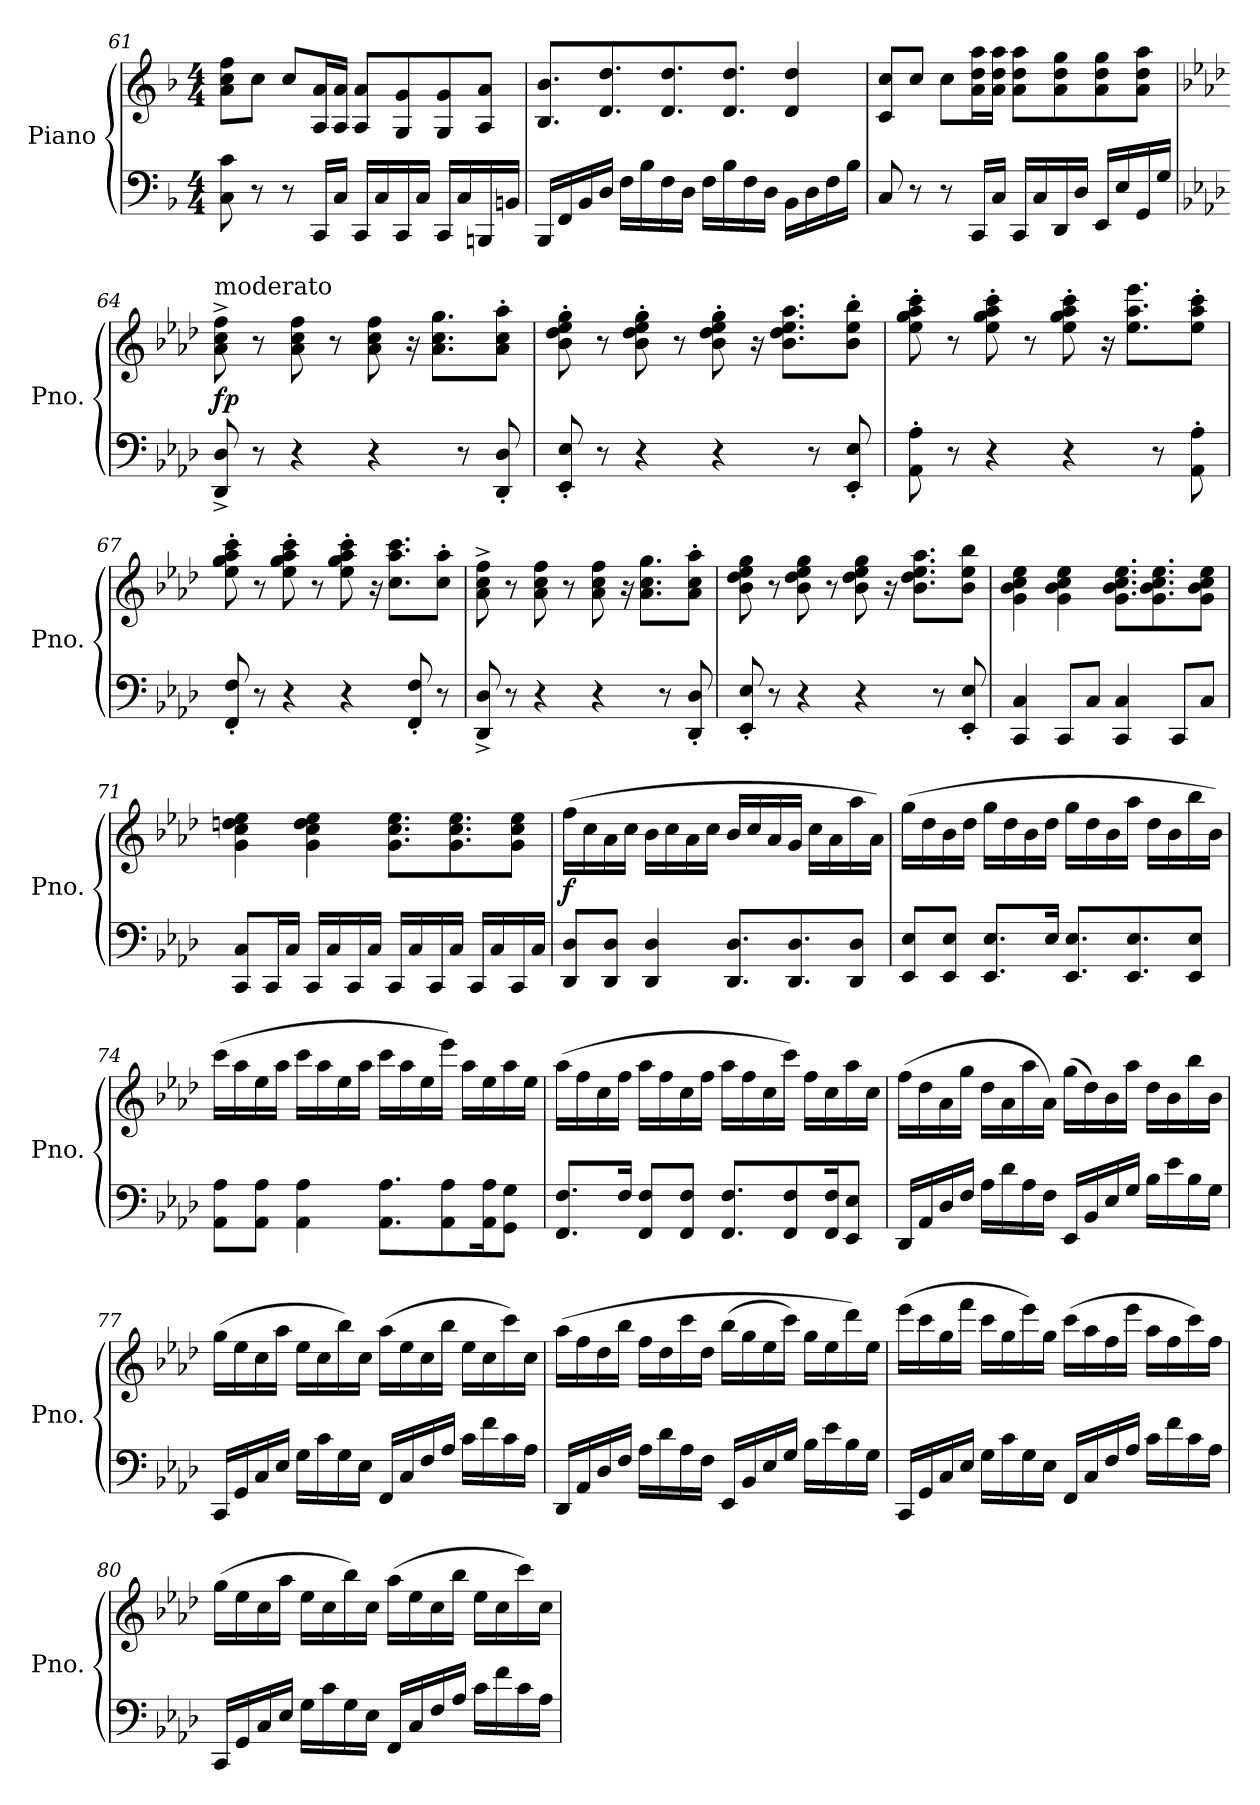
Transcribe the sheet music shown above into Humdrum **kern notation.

**kern	**kern	**dynam
*part1	*part1	*part1
*staff2	*staff1	*staff1/2
*I"Piano	*	*
*I'Pno.	*	*
*clefF4	*clefG2	*
*k[b-]	*k[b-]	*
*M4/4	*M4/4	*
=61	=61	=61
8C\ 8c\	8a\ 8cc\ 8ff\L	.
8r	8cc\J	.
8r	8cc/L	.
16CC/LL	16A/ 16a/L	.
16C/JJ	16A/ 16a/JJ	.
16CC/LL	8A/ 8a/L	.
16C/	.	.
16CC/	8G/ 8g/	.
16C/JJ	.	.
16CC/LL	8G/ 8g/	.
16C/	.	.
16BBBn/	8A/ 8a/J	.
16BBn/JJ	.	.
!!LO:LB:g=z
=62	=62	=62
16BBB-/LL	8.B-/ 8.b-/L	.
16FF/	.	.
16BB-/	.	.
16D/JJ	8.d/ 8.dd/	.
16F\LL	.	.
16B-\	.	.
16F\	8.d/ 8.dd/	.
16D\JJ	.	.
16F\LL	.	.
16B-\	8.d/ 8.dd/J	.
16F\	.	.
16D\JJ	.	.
16BB-\LL	4d/ 4dd/	.
16D\	.	.
16F\	.	.
16B-\JJ	.	.
=63	=63	=63
8C/	8c/ 8cc/L	.
8r	8cc/J	.
8r	8cc\L	.
16CC/LL	16a\ 16dd\ 16aa\L	.
16C/JJ	16a\ 16dd\ 16aa\JJ	.
16CC/LL	8a\ 8dd\ 8aa\L	.
16C/	.	.
16DD/	8a\ 8dd\ 8gg\	.
16D/JJ	.	.
16EE/LL	8a\ 8dd\ 8gg\	.
16E/	.	.
16GG/	8a\ 8dd\ 8aa\J	.
16G/JJ	.	.
=64	=64	=64
*k[b-e-a-d-]	*k[b-e-a-d-]	*
*	*MM95	*
!	!LO:TX:a:t=moderato	!
!	!	!LO:DY:b
8DD-/^ 8D-/^	8a-\^ 8cc\^ 8ff\^	fp
8r	8r	.
4r	8a-\ 8cc\ 8ff\	.
.	8r	.
4r	8a-\ 8cc\ 8ff\	.
.	16r	.
.	8.a-\ 8.cc\ 8.gg\L	.
8r	.	.
8DD-/' 8D-/'	8a-\' 8cc\' 8aa-\'J	.
!!LO:PB:g=z
=65	=65	=65
8EE-/' 8E-/'	8b-\' 8dd-\' 8ee-\' 8gg\'	.
8r	8r	.
4r	8b-\' 8dd-\' 8ee-\' 8gg\'	.
.	8r	.
4r	8b-\' 8dd-\' 8ee-\' 8gg\'	.
.	16r	.
.	8.b-\ 8.dd-\ 8.ee-\ 8.aa-\L	.
8r	.	.
8EE-/' 8E-/'	8b-\' 8ee-\' 8bb-\'J	.
=66	=66	=66
8AA-\' 8A-\'	8ee-\' 8gg\' 8aa-\' 8ccc\'	.
8r	8r	.
4r	8ee-\' 8gg\' 8aa-\' 8ccc\'	.
.	8r	.
4r	8ee-\' 8gg\' 8aa-\' 8ccc\'	.
.	16r	.
.	8.ee-\ 8.aa-\ 8.eee-\L	.
8r	.	.
8AA-\' 8A-\'	8ee-\' 8aa-\' 8ccc\'J	.
=67	=67	=67
8FF/' 8F/'	8ee-\' 8gg\' 8aa-\' 8ccc\'	.
8r	8r	.
4r	8ee-\' 8gg\' 8aa-\' 8ccc\'	.
.	8r	.
4r	8ee-\' 8gg\' 8aa-\' 8ccc\'	.
.	16r	.
.	8.cc\ 8.aa-\ 8.ccc\L	.
8FF/' 8F/'	.	.
8r	8cc\' 8aa-\'J	.
=68	=68	=68
8DD-/^ 8D-/^	8a-\^ 8cc\^ 8ff\^	.
8r	8r	.
4r	8a-\ 8cc\ 8ff\	.
.	8r	.
4r	8a-\ 8cc\ 8ff\	.
.	16r	.
.	8.a-\ 8.cc\ 8.gg\L	.
8r	.	.
8DD-/' 8D-/'	8a-\' 8cc\' 8aa-\'J	.
!!LO:LB:g=z
=69	=69	=69
8EE-/' 8E-/'	8b-\ 8dd-\ 8ee-\ 8gg\	.
8r	8r	.
4r	8b-\ 8dd-\ 8ee-\ 8gg\	.
.	8r	.
4r	8b-\ 8dd-\ 8ee-\ 8gg\	.
.	16r	.
.	8.b-\ 8.dd-\ 8.ee-\ 8.aa-\L	.
8r	.	.
8EE-/' 8E-/'	8b-\ 8ee-\ 8bb-\J	.
=70	=70	=70
4CC/ 4C/	4g\ 4b-\ 4cc\ 4ee-\	.
8CC/L	4g\ 4b-\ 4cc\ 4ee-\	.
8C/J	.	.
4CC/ 4C/	8.g\ 8.b-\ 8.cc\ 8.ee-\L	.
.	8.g\ 8.b-\ 8.cc\ 8.ee-\	.
8CC/L	.	.
8C/J	8g\ 8b-\ 8cc\ 8ee-\J	.
=71	=71	=71
*	*MM100	*
8CC/ 8C/L	4g\ 4cc\ 4ddn\ 4ee-\	.
16CC/L	.	.
16C/JJ	.	.
16CC/LL	4g\ 4cc\ 4dd\ 4ee-\	.
16C/	.	.
16CC/	.	.
16C/JJ	.	.
16CC/LL	8.g\ 8.cc\ 8.ee-\L	.
16C/	.	.
16CC/	.	.
16C/JJ	8.g\ 8.cc\ 8.ee-\	.
16CC/LL	.	.
16C/	.	.
16CC/	8g\ 8cc\ 8ee-\J	.
16C/JJ	.	.
!!LO:LB:g=z
=72	=72	=72
!	!	!LO:DY:a=2
8DD-/ 8D-/L	(16ff\LL	f
.	16cc\	.
8DD-/ 8D-/J	16a-\	.
.	16cc\JJ	.
4DD-/ 4D-/	16b-\LL	.
.	16cc\	.
.	16a-\	.
.	16cc\JJ	.
8.DD-/ 8.D-/L	16b-/LL	.
.	16cc/	.
.	16a-/	.
8.DD-/ 8.D-/	16g/JJ	.
.	16cc\LL	.
.	16a-\	.
8DD-/ 8D-/J	16aa-\	.
.	16a-\JJ)	.
=73	=73	=73
8EE-/ 8E-/L	(16gg\LL	.
.	16dd-\	.
8EE-/ 8E-/J	16b-\	.
.	16dd-\JJ	.
8.EE-/ 8.E-/L	16gg\LL	.
.	16dd-\	.
.	16b-\	.
16E-/Jk	16dd-\JJ	.
8.EE-/ 8.E-/L	16gg\LL	.
.	16dd-\	.
.	16b-\	.
8.EE-/ 8.E-/	16aa-\JJ	.
.	16dd-\LL	.
.	16b-\	.
8EE-/ 8E-/J	16bb-\	.
.	16b-\JJ)	.
=74	=74	=74
8AA-\ 8A-\L	(16ccc\LL	.
.	16aa-\	.
8AA-\ 8A-\J	16ee-\	.
.	16aa-\JJ	.
4AA-\ 4A-\	16ccc\LL	.
.	16aa-\	.
.	16ee-\	.
.	16aa-\JJ	.
8.AA-\ 8.A-\L	16ccc\LL	.
.	16aa-\	.
.	16ee-\	.
8AA-\ 8A-\	16eee-\JJ)	.
.	16aa-\LL	.
16AA-\ 16A-\K	16ee-\	.
8GG\ 8G\J	16aa-\	.
.	16ee-\JJ	.
!!LO:LB:g=z
=75	=75	=75
8.FF/ 8.F/L	(16aa-\LL	.
.	16ff\	.
.	16cc\	.
16F/Jk	16ff\JJ	.
8FF/ 8F/L	16aa-\LL	.
.	16ff\	.
8FF/ 8F/J	16cc\	.
.	16ff\JJ	.
8.FF/ 8.F/L	16aa-\LL	.
.	16ff\	.
.	16cc\	.
8FF/ 8F/	16ccc\JJ)	.
.	16ff\LL	.
16FF/ 16F/K	16cc\	.
8EE-/ 8E-/J	16aa-\	.
.	16cc\JJ	.
=76	=76	=76
16DD-/LL	(16ff\LL	.
16AA-/	16dd-\	.
16D-/	16a-\	.
16F/JJ	16gg\JJ	.
16A-\LL	16dd-\LL	.
16d-\	16a-\	.
16A-\	16aa-\	.
16F\JJ	16a-\JJ)	.
16EE-/LL	(16gg\LL	.
16BB-/	16dd-\)	.
16E-/	16b-\	.
16G/JJ	16aa-\JJ	.
16B-\LL	16dd-\LL	.
16e-\	16b-\	.
16B-\	16bb-\	.
16G\JJ	16b-\JJ	.
=77	=77	=77
16CC/LL	(16gg\LL	.
16GG/	16ee-\	.
16C/	16cc\	.
16E-/JJ	16aa-\JJ	.
16G\LL	16ee-\LL	.
16c\	16cc\	.
16G\	16bb-\)	.
16E-\JJ	16cc\JJ	.
16FF/LL	(16aa-\LL	.
16C/	16ee-\	.
16F/	16cc\	.
16A-/JJ	16bb-\JJ	.
16c\LL	16ee-\LL	.
16f\	16cc\	.
16c\	16ccc\)	.
16A-\JJ	16cc\JJ	.
!!LO:LB:g=z
=78	=78	=78
16DD-/LL	(16aa-\LL	.
16AA-/	16ff\	.
16D-/	16dd-\	.
16F/JJ	16bb-\JJ	.
16A-\LL	16ff\LL	.
16d-\	16dd-\	.
16A-\	16ccc\	.
16F\JJ	16dd-\JJ	.
16EE-/LL	(16bb-\LL	.
16BB-/	16gg\	.
16E-/	16ee-\	.
16G/JJ	16ccc\JJ)	.
16B-\LL	16gg\LL	.
16e-\	16ee-\	.
16B-\	16ddd-\)	.
16G\JJ	16ee-\JJ	.
=79	=79	=79
16CC/LL	(16eee-\LL	.
16GG/	16ccc\	.
16C/	16gg\	.
16E-/JJ	16fff\JJ	.
16G\LL	16ccc\LL	.
16c\	16gg\	.
16G\	16eee-\)	.
16E-\JJ	16gg\JJ	.
16FF/LL	(16ccc\LL	.
16C/	16aa-\	.
16F/	16ff\	.
16A-/JJ	16eee-\JJ	.
16c\LL	16aa-\LL	.
16f\	16ff\	.
16c\	16ccc\)	.
16A-\JJ	16ff\JJ	.
!!LO:PB:g=z
=80	=80	=80
16CC/LL	(16gg\LL	.
16GG/	16ee-\	.
16C/	16cc\	.
16E-/JJ	16aa-\JJ	.
16G\LL	16ee-\LL	.
16c\	16cc\	.
16G\	16bb-\)	.
16E-\JJ	16cc\JJ	.
16FF/LL	(16aa-\LL	.
16C/	16ee-\	.
16F/	16cc\	.
16A-/JJ	16bb-\JJ	.
16c\LL	16ee-\LL	.
16f\	16cc\	.
16c\	16ccc\)	.
16A-\JJ	16cc\JJ	.
=	=	=
*-	*-	*-
